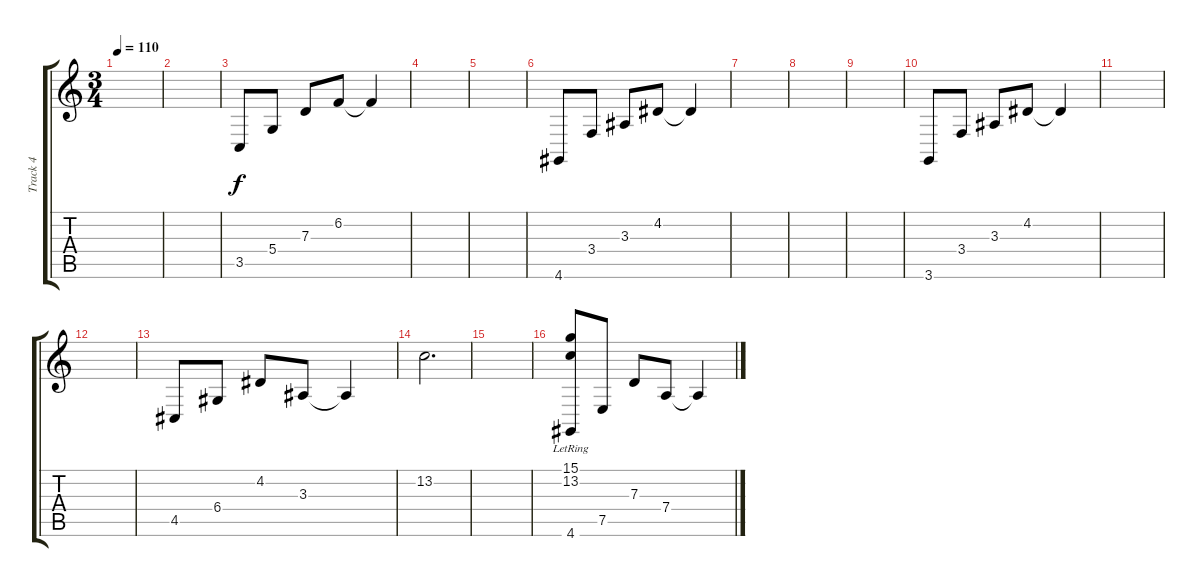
\track ("Track 4" "Track 4") {instrument brightacousticpiano}
\staff {score tabs}
\tuning (E4 B3 G3 D3 A2 E2) {hide}
\ts (3 4)
\tempo 110
\clef g2
\ks c
|
|
3.5.8 5.4.8 7.3.8 6.2.8 6.2{t}.4 |
|
|
4.6.8 3.4.8 3.3.8 4.2.8 4.2{t}.4 |
|
|
|
3.6.8 3.4.8 3.3.8 4.2.8 4.2{t}.4 |
|
|
4.5.8 6.4.8 4.2.8 3.3.8 3.3{t}.4 |
13.2.2{d} |
|
(15.1{lr} 13.2{lr} 4.6).8 7.5.8 7.3.8 7.4.8 7.4{t}.4
